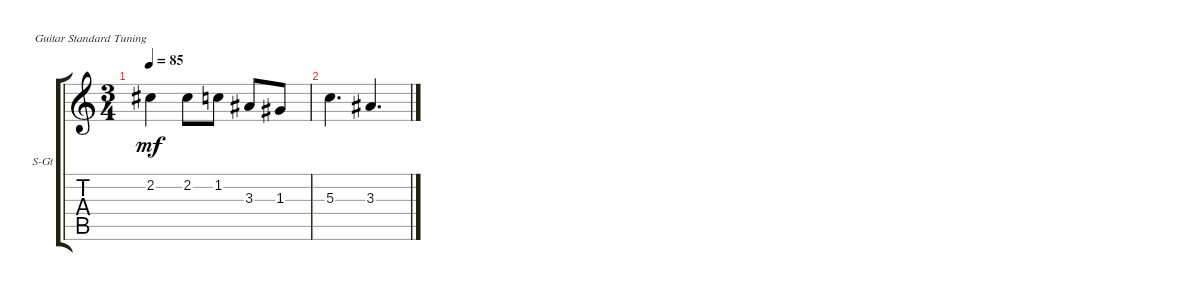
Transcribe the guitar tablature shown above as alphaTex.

\defaultSystemsLayout 4
\bracketExtendMode groupsimilarinstruments
\firstSystemTrackNameOrientation horizontal
\otherSystemsTrackNameOrientation horizontal
\track ("Guitar Solo" "S-Gt") {instrument acousticguitarsteel}
\staff {score tabs}
\tuning (E4 B3 G3 D3 A2 E2)
\ts (3 4)
\tempo 85
\clef g2
\ks c
2.2.4{dy mf} 2.2.8 1.2.8 3.3.8 1.3.8 |
5.3.4{d} 3.3.4{d}
